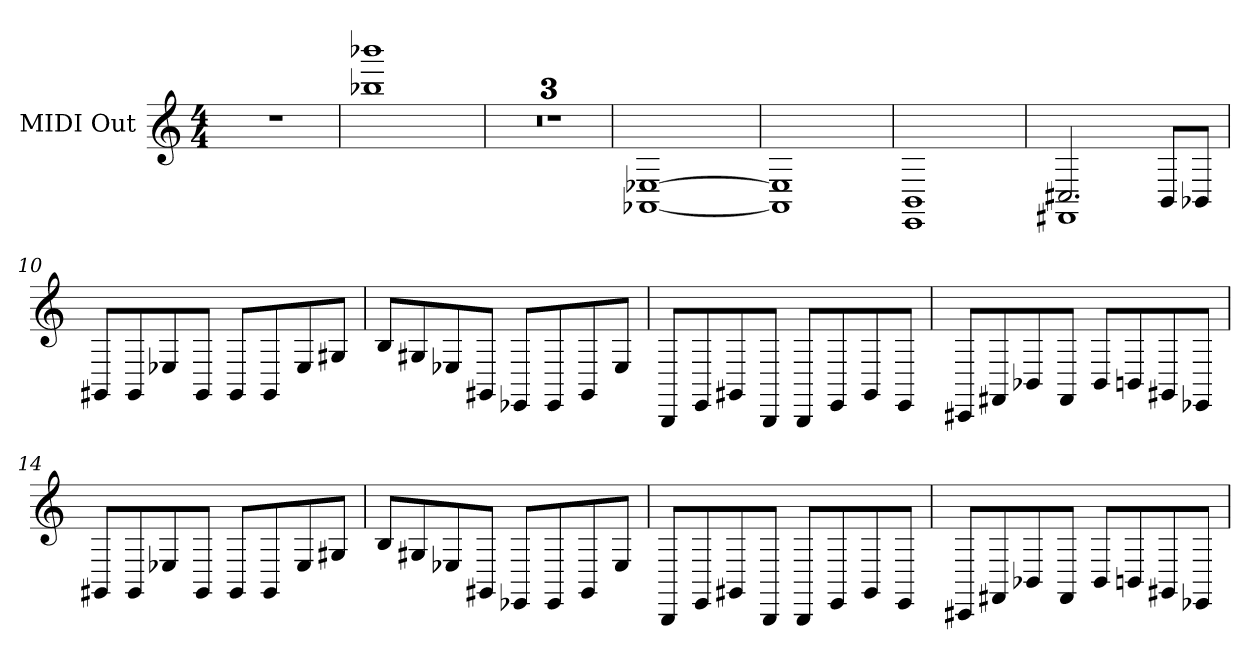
**kern
*part1
*staff1
*I"MIDI Out
*clefG2
*k[]
*C:
*M4/4
=1
1r
=2
1bbb-X\ 1bb-X\
=3
1r
=4
1r
=5
1r
=6
[<1AA-X/ [>1E-X/
=7
1AA-/] 1E-/]
!!LO:LB:g=z
=8
1EE/ 1BB/
=9
*^
1FF#X\	2.C#X/
.	8BB/L
.	8BB-X/J
*v	*v
=10
8GG#X/L
8GG#/
8E-X/
8GG#/J
8GG#/L
8GG#/
8E-/
8G#X/J
=11
8B/L
8G#X/
8E-X/
8GG#X/J
8EE-X/L
8EE-/
8GG#/
8E-/J
=12
8BBB/L
8EE/
8GG#X/
8BBB/J
8BBB/L
8EE/
8GG#/
8EE/J
!!LO:LB:g=z
=13
8CC#X/L
8FF#X/
8BB-X/
8FF#/J
8BB-/L
8BBn/
8GG#X/
8EE-X/J
=14
8GG#X/L
8GG#/
8E-X/
8GG#/J
8GG#/L
8GG#/
8E-/
8G#X/J
=15
8B/L
8G#X/
8E-X/
8GG#X/J
8EE-X/L
8EE-/
8GG#/
8E-/J
=16
8BBB/L
8EE/
8GG#X/
8BBB/J
8BBB/L
8EE/
8GG#/
8EE/J
!!LO:LB:g=z
=17
8CC#X/L
8FF#X/
8BB-X/
8FF#/J
8BB-/L
8BBn/
8GG#X/
8EE-X/J
=
*-
